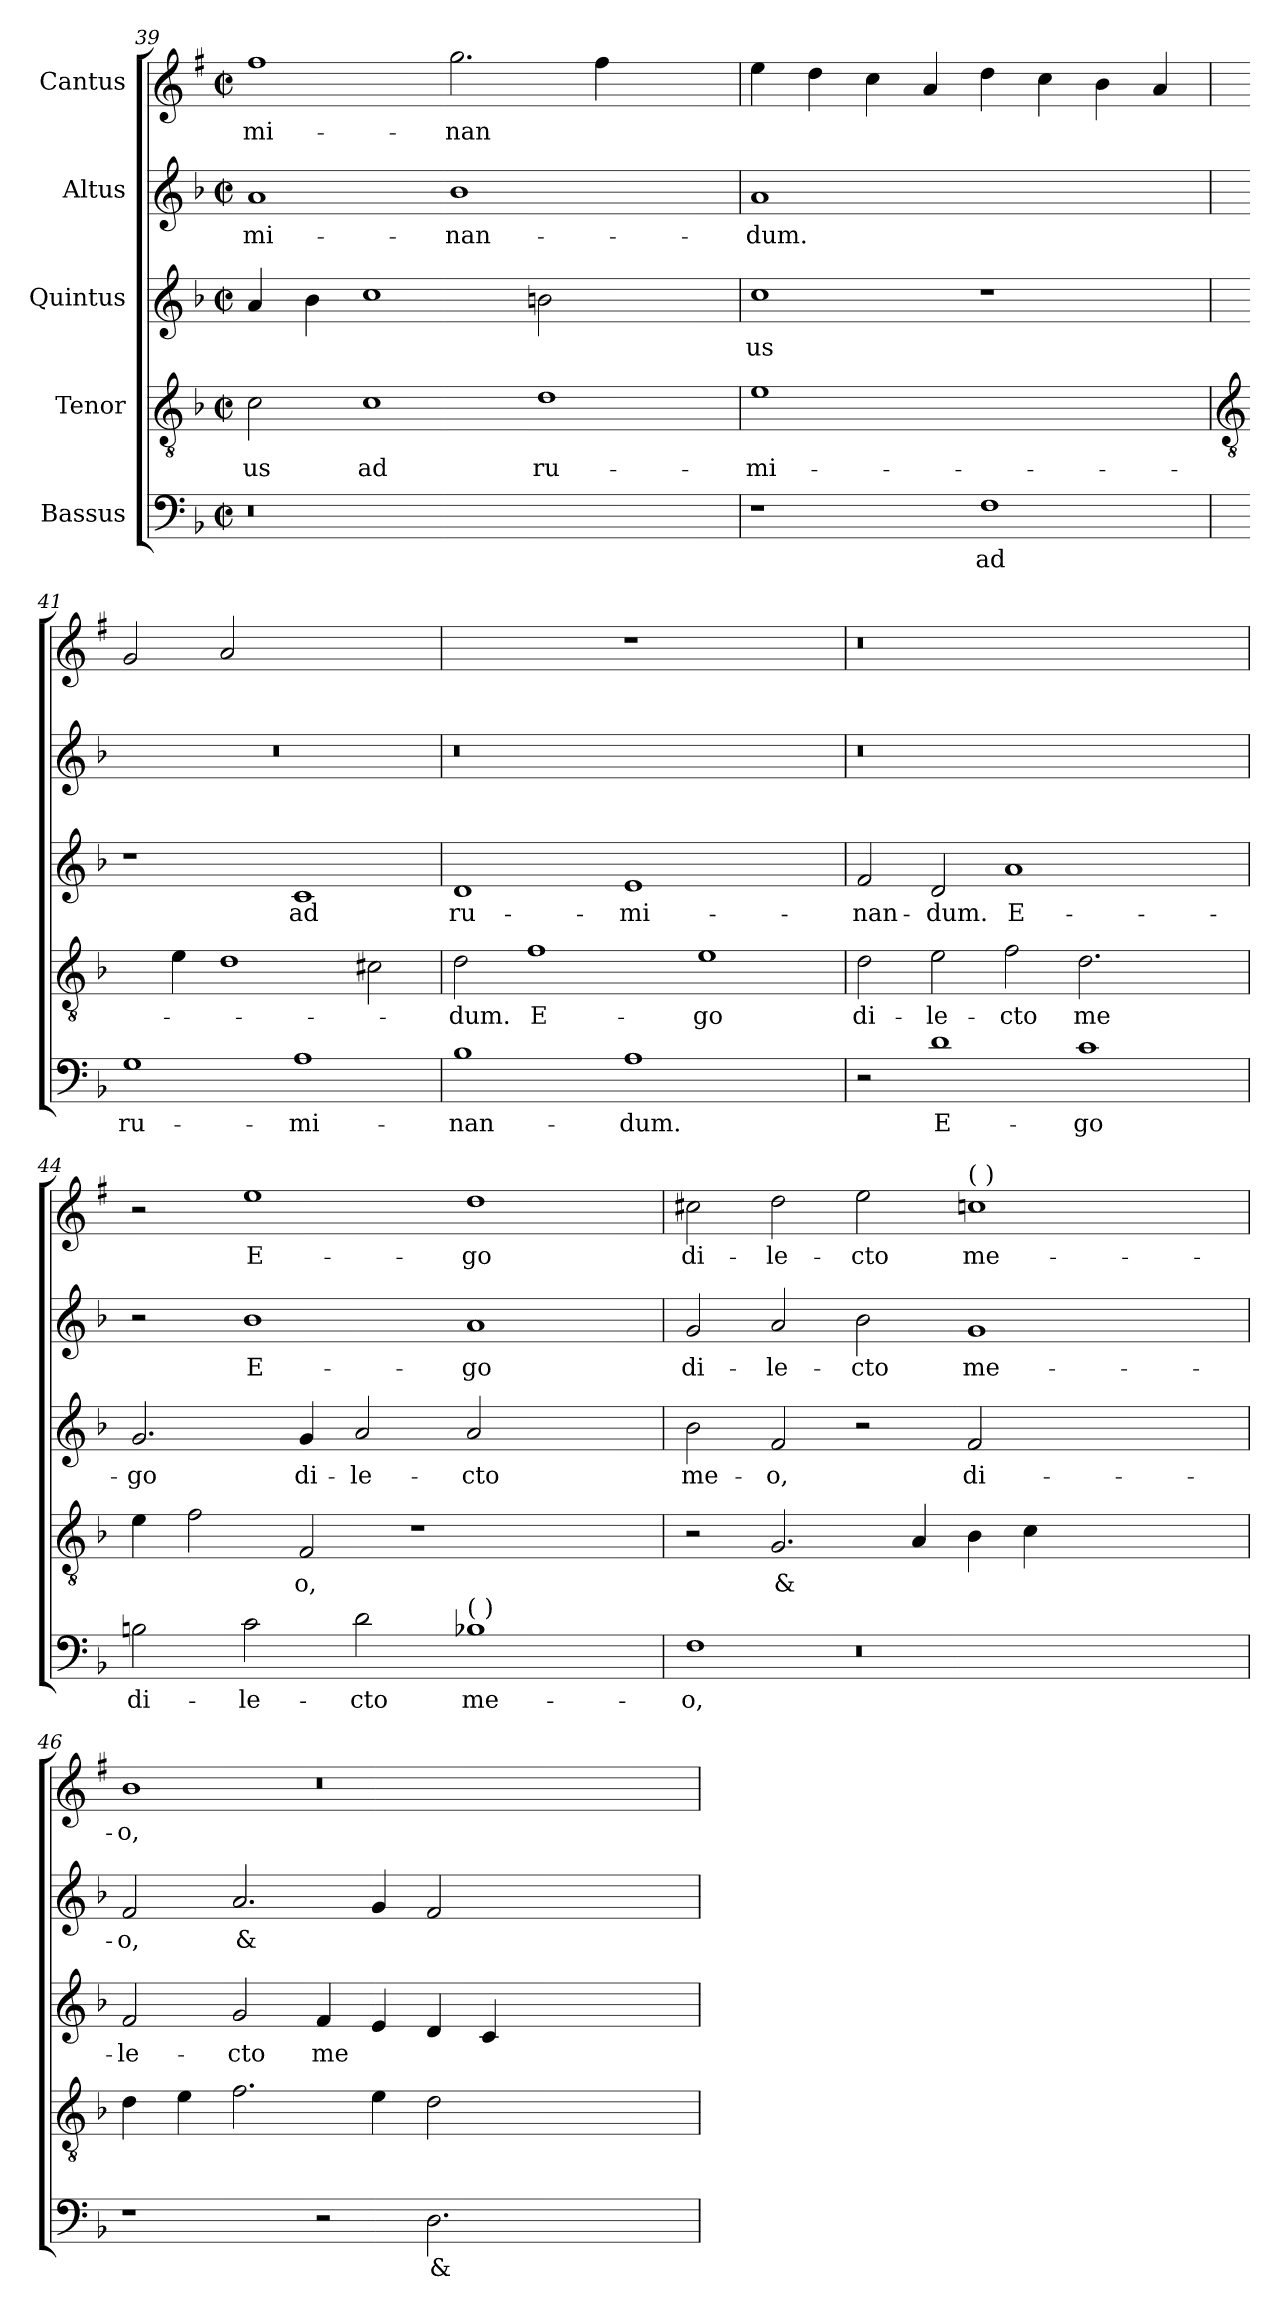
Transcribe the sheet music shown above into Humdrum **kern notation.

**kern	**text	**kern	**text	**kern	**text	**kern	**text	**kern	**text
*part5	*part5	*part4	*part4	*part3	*part3	*part2	*part2	*part1	*part1
*staff5	*staff5	*staff4	*staff4	*staff3	*staff3	*staff2	*staff2	*staff1	*staff1
*I"Bassus	*	*I"Tenor	*	*I"Quintus	*	*I"Altus	*	*I"Cantus	*
*clefF4	*	*clefGv2	*	*clefG2	*	*clefG2	*	*clefG2	*
*	*	*	*	*	*	*	*	*ITrd1c2	*
*k[b-]	*	*k[b-]	*	*k[b-]	*	*k[b-]	*	*k[b-]	*
*F:	*	*F:	*	*F:	*	*F:	*	*F:	*
*M4/2	*	*M4/2	*	*M4/2	*	*M4/2	*	*M4/2	*
*met(c|)	*	*met(c|)	*	*met(c|)	*	*met(c|)	*	*met(c|)	*
=39	=39	=39	=39	=39	=39	=39	=39	=39	=39
!	!	!	!LO:LY:b	!	!	!	!LO:LY:b	!	!LO:LY:b
0r	.	2c	-us	4a	.	1a	-mi-	1ee	-mi-
.	.	.	.	4b-	.	.	.	.	.
!	!	!	!LO:LY:b	!	!	!	!	!	!
.	.	1c	ad	1cc	.	.	.	.	.
!	!	!	!	!	!	!	!LO:LY:b	!	!LO:LY:b
.	.	.	.	.	.	1b-	-nan-	2.ff	-nan
!	!	!	!LO:LY:b	!	!	!	!	!	!
.	.	1d	ru-	2bn	.	.	.	.	.
.	.	.	.	.	.	.	.	4ee	.
2ryy	.	.	.	2ryy	.	2ryy	.	2ryy	.
=40	=40	=40	=40	=40	=40	=40	=40	=40	=40
!	!	!	!LO:LY:b	!	!LO:LY:b	!	!LO:LY:b	!	!
1r	.	1e	-mi-	1cc	us	1a	-dum.	4dd	.
.	.	.	.	.	.	.	.	4cc	.
.	.	.	.	.	.	.	.	4b-	.
.	.	.	.	.	.	.	.	4g	.
!	!LO:LY:b	!	!LO:LY:b	!	!	!	!	!	!
1F	ad	[2fyy	-nan-	1r	.	1ryy	.	4cc	.
.	.	.	.	.	.	.	.	4b-	.
.	.	2ryy	.	.	.	.	.	4a	.
.	.	.	.	.	.	.	.	4g	.
!!LO:LB:g=z
=41	=41	=41	=41	=41	=41	=41	=41	=41	=41
*	*	*clefGv2	*	*	*	*	*	*	*
!	!LO:LY:b	!	!	!	!	!	!	!	!
*	*	*	*	*	*	*	*	*^	*
1G	ru-	4fyy]	.	1r	.	0r	.	2f	0ryy	.
.	.	4e	.	.	.	.	.	.	.	.
.	.	1d	.	.	.	.	.	2g	.	.
!	!LO:LY:b	!	!	!	!LO:LY:b	!	!	!	!	!LO:LY:b
1A	-mi-	.	.	1c	ad	.	.	[1ayy	.	dum.
.	.	2c#X	.	.	.	.	.	.	.	.
!!LO:LB:g=z	!!
=42	=42	=42	=42	=42	=42	=42	=42	=42	=42	=42
!	!LO:LY:b	!	!LO:LY:b	!	!LO:LY:b	!	!	!	!	!
1B-	-nan-	2d	-dum.	1d	ru-	0r	.	2.ayy_	1ryy	.
!	!	!	!LO:LY:b	!	!	!	!	!	!	!
.	.	1f	E-	.	.	.	.	.	.	.
.	.	.	.	.	.	.	.	4ayy]	.	.
!	!LO:LY:b	!	!	!	!LO:LY:b	!	!	!	!	!
1A	-dum.	.	.	1e	-mi-	.	.	1r	2ryy	.
!	!	!	!LO:LY:b	!	!	!	!	!	!	!
.	.	1e	-go	.	.	.	.	.	2ryy	.
2ryy	.	.	.	2ryy	.	2ryy	.	2ryy	2ryy	.
=43	=43	=43	=43	=43	=43	=43	=43	=43	=43	=43
!	!	!	!LO:LY:b	!	!LO:LY:b	!	!	!	!	!
2r	.	2d	di-	2f	-nan-	0r	.	0r	2ryy	.
!	!LO:LY:b	!	!LO:LY:b	!	!LO:LY:b	!	!	!	!	!
1d	E-	2e	-le-	2d	-dum.	.	.	.	0ryy	.
!	!	!	!LO:LY:b	!	!LO:LY:b	!	!	!	!	!
.	.	2f	-cto	1a	E-	.	.	.	.	.
!	!LO:LY:b	!	!LO:LY:b	!	!	!	!	!	!	!
1c	-go	2.d	me	.	.	.	.	.	.	.
.	.	.	.	2ryy	.	2ryy	.	2ryy	.	.
.	.	4ryy	.	.	.	.	.	.	.	.
=44	=44	=44	=44	=44	=44	=44	=44	=44	=44	=44
!	!LO:LY:b	!	!	!	!LO:LY:b	!	!	!	!	!
2Bn	di-	4e	.	2.g	-go	2r	.	2r	1ryy	.
.	.	2f	.	.	.	.	.	.	.	.
!	!LO:LY:b	!	!	!	!	!	!LO:LY:b	!	!	!LO:LY:b
2c	-le-	.	.	.	.	1b-	E-	1dd	.	E-
!	!	!	!LO:LY:b	!	!LO:LY:b	!	!	!	!	!
.	.	2F	o,	4g	di-	.	.	.	.	.
!	!LO:LY:b	!	!	!	!LO:LY:b	!	!	!	!	!
2d	-cto	.	.	2a	-le-	.	.	.	1.ryy	.
.	.	1r	.	.	.	.	.	.	.	.
!LO:TX:a:t=(  )	!	!	!	!	!	!	!	!	!	!
!	!LO:LY:b	!	!	!	!LO:LY:b	!	!LO:LY:b	!	!	!LO:LY:b
1B-X	me-	.	.	2a	-cto	1a	-go	1cc	.	-go
.	.	.	.	2ryy	.	.	.	.	.	.
.	.	4ryy	.	.	.	.	.	.	.	.
=45	=45	=45	=45	=45	=45	=45	=45	=45	=45	=45
!	!LO:LY:b	!	!	!	!LO:LY:b	!	!LO:LY:b	!	!	!LO:LY:b
1F	-o,	2r	.	2b-	me-	2g	di-	2bn	2ryy	di-
!	!	!	!LO:LY:b	!	!LO:LY:b	!	!LO:LY:b	!	!	!LO:LY:b
.	.	2.G	&	2f	-o,	2a	-le-	2cc	1ryy	-le-
!	!	!	!	!	!	!	!LO:LY:b	!	!	!LO:LY:b
0r	.	.	.	2r	.	2b-	-cto	2dd	.	-cto
.	.	4A	.	.	.	.	.	.	.	.
!	!	!	!	!	!	!	!	!LO:TX:a:t=(  )	!	!
!	!	!	!	!	!LO:LY:b	!	!LO:LY:b	!	!	!LO:LY:b
.	.	4B-	.	2f	di-	1g	me-	1b-X	1.ryy	me-
.	.	4c	.	.	.	.	.	.	.	.
.	.	1ryy	.	1ryy	.	.	.	.	.	.
.	.	.	.	.	.	2ryy	.	2ryy	.	.
=46	=46	=46	=46	=46	=46	=46	=46	=46	=46	=46
!	!	!	!	!	!LO:LY:b	!	!LO:LY:b	!	!	!LO:LY:b
1r	.	4d	.	2f	-le-	2f	-o,	1a	0.ryy	-o,
.	.	4e	.	.	.	.	.	.	.	.
!	!	!	!	!	!LO:LY:b	!	!LO:LY:b	!	!	!
.	.	2.f	.	2g	-cto	2.a	&	.	.	.
!	!	!	!	!	!LO:LY:b	!	!	!	!	!
2r	.	.	.	4f	me	.	.	0r	.	.
.	.	4e	.	4e	.	4g	.	.	.	.
!	!LO:LY:b	!	!	!	!	!	!	!	!	!
2.D	&	2d	.	4d	.	2f	.	.	.	.
.	.	.	.	4c	.	.	.	.	.	.
.	.	1ryy	.	1ryy	.	1ryy	.	.	.	.
2.ryy	.	.	.	.	.	.	.	.	.	.
*	*	*	*	*	*	*	*	*v	*v	*
=	=	=	=	=	=	=	=	=	=
*-	*-	*-	*-	*-	*-	*-	*-	*-	*-
